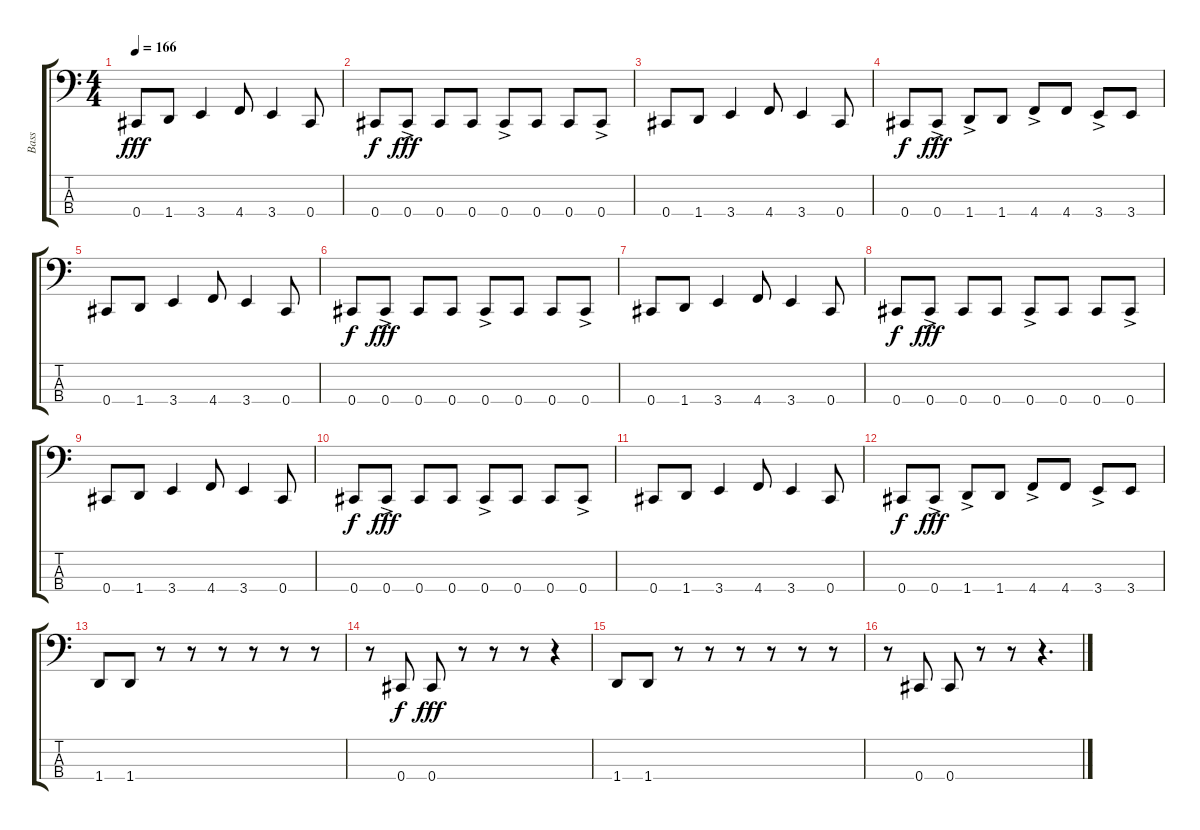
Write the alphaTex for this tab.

\track ("Bass" "Bass") {instrument electricbasspick}
\staff {score tabs}
\tuning (Gb2 Db2 Ab1 Db1) {hide}
\ts (4 4)
\tempo 166
\clef f4
\ks c
0.4.8{dy fff} 1.4.8 3.4.4 4.4.8 3.4.4 0.4.8 |
0.4.8{dy f} 0.4{ac}.8{dy fff} 0.4.8 0.4.8 0.4{ac}.8 0.4.8 0.4.8 0.4{ac}.8 |
0.4.8 1.4.8 3.4.4 4.4.8 3.4.4 0.4.8 |
0.4.8{dy f} 0.4{ac}.8{dy fff} 1.4{ac}.8 1.4.8 4.4{ac}.8 4.4.8 3.4{ac}.8 3.4.8 |
0.4.8 1.4.8 3.4.4 4.4.8 3.4.4 0.4.8 |
0.4.8{dy f} 0.4{ac}.8{dy fff} 0.4.8 0.4.8 0.4{ac}.8 0.4.8 0.4.8 0.4{ac}.8 |
0.4.8 1.4.8 3.4.4 4.4.8 3.4.4 0.4.8 |
0.4.8{dy f} 0.4{ac}.8{dy fff} 0.4.8 0.4.8 0.4{ac}.8 0.4.8 0.4.8 0.4{ac}.8 |
0.4.8 1.4.8 3.4.4 4.4.8 3.4.4 0.4.8 |
0.4.8{dy f} 0.4{ac}.8{dy fff} 0.4.8 0.4.8 0.4{ac}.8 0.4.8 0.4.8 0.4{ac}.8 |
0.4.8 1.4.8 3.4.4 4.4.8 3.4.4 0.4.8 |
0.4.8{dy f} 0.4{ac}.8{dy fff} 1.4{ac}.8 1.4.8 4.4{ac}.8 4.4.8 3.4{ac}.8 3.4.8 |
1.4.8 1.4.8 r.8 r.8 r.8 r.8 r.8 r.8 |
r.8 0.4.8{dy f} 0.4.8{dy fff} r.8 r.8 r.8 r.4 |
1.4.8 1.4.8 r.8 r.8 r.8 r.8 r.8 r.8 |
r.8 0.4.8 0.4.8 r.8 r.8 r.4{d}
